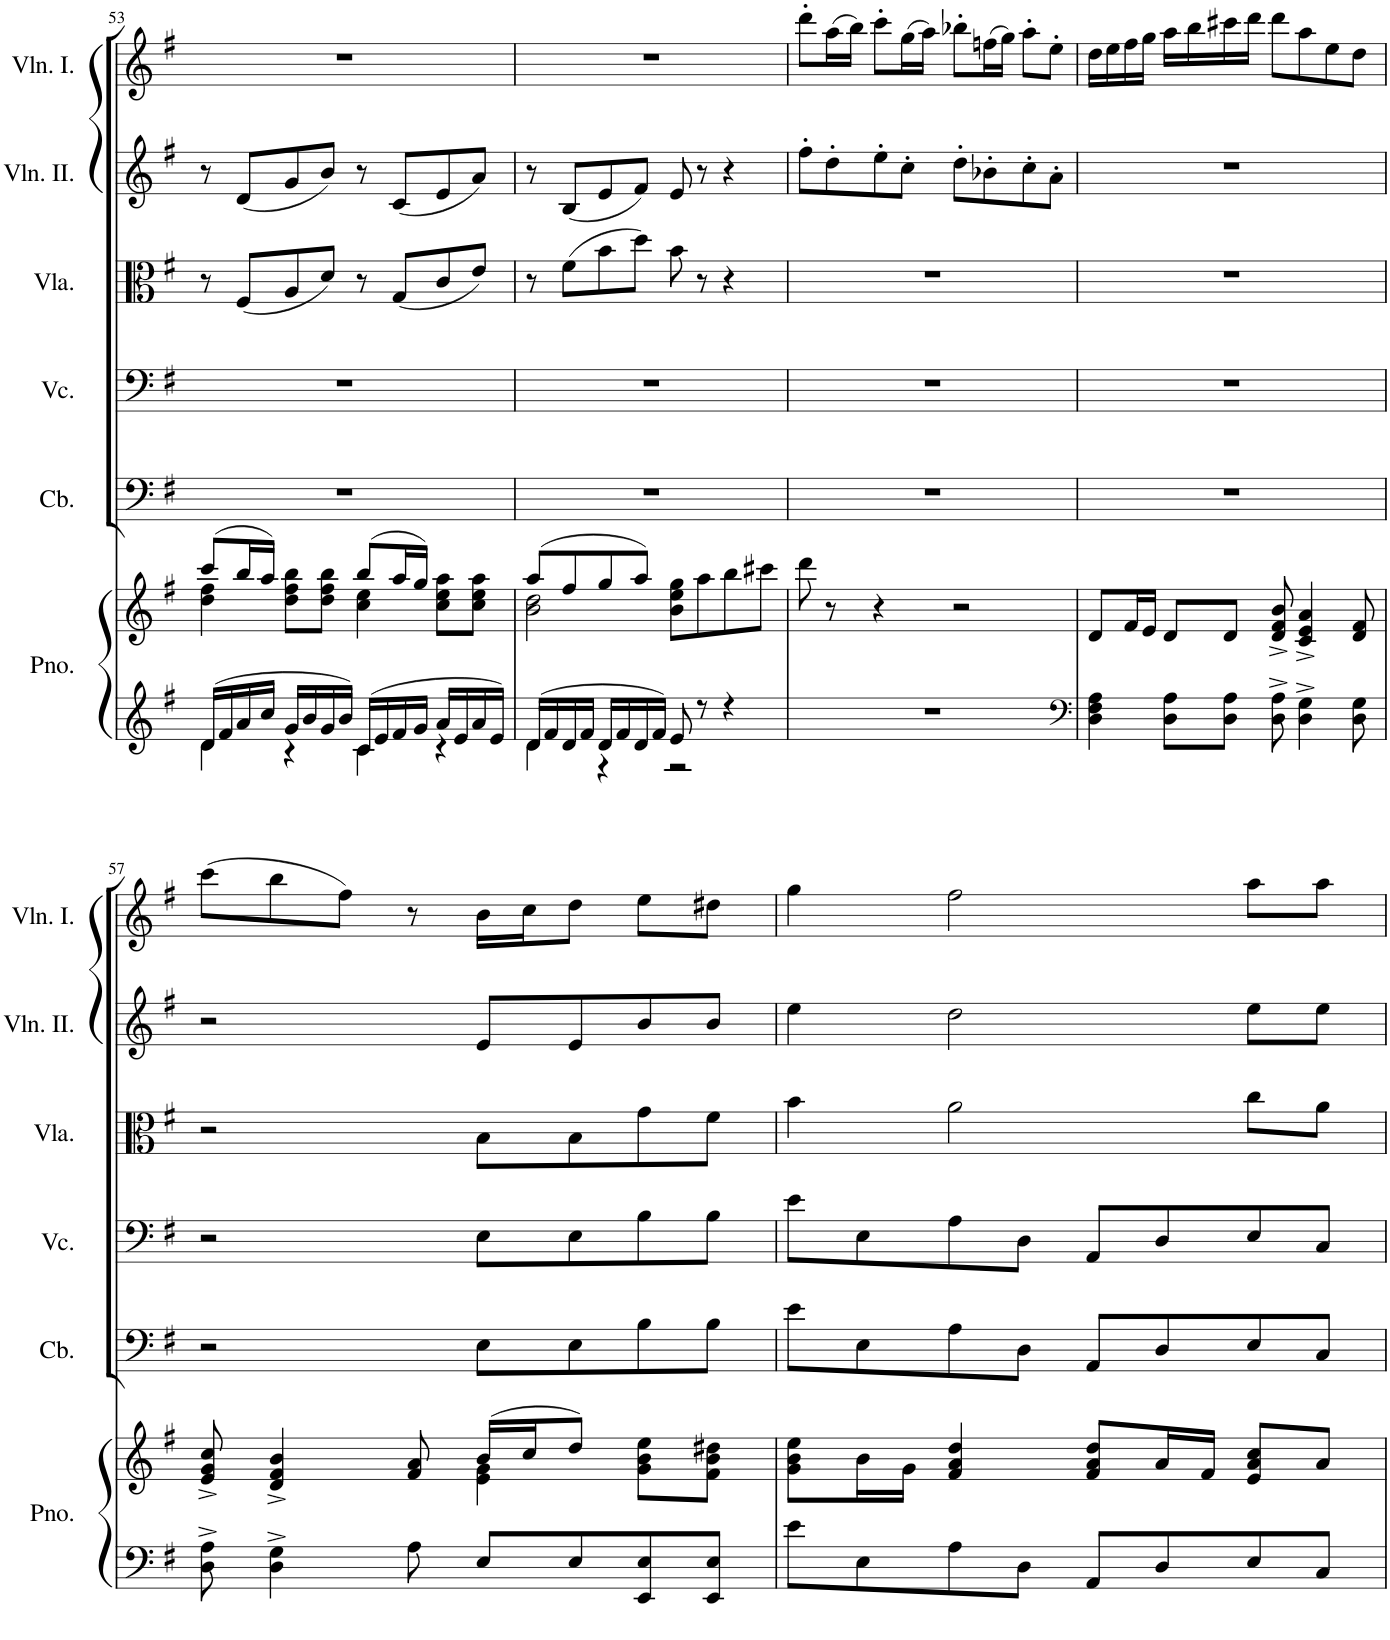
**kern	**kern	**kern	**kern	**kern	**kern	**kern
*part6	*part6	*part5	*part4	*part3	*part2	*part1
*staff7	*staff6	*staff5	*staff4	*staff3	*staff2	*staff1
*I"Piano	*	*I"Contrabass	*I"Violoncello	*I"Viola	*I"Violin II.	*I"Violin I.
*I'Pno.	*	*I'Cb.	*I'Vc.	*I'Vla.	*I'Vln. II.	*I'Vln. I.
!!LO:PB:g=z
*clefF4	*clefG2	*clefF4	*clefF4	*clefC3	*clefG2	*clefG2
*	*	*Trd7c12	*	*	*	*
*k[f#]	*k[f#]	*k[f#]	*k[f#]	*k[f#]	*k[f#]	*k[f#]
*M4/4	*M4/4	*M4/4	*M4/4	*M4/4	*M4/4	*M4/4
=53	=53	=53	=53	=53	=53	=53
*^	*^	*	*	*	*	*
16d/LL	4d\	(8ccc/L	4dd\ 4ff#\	1r	1r	8r	8r	1r
16f#/	.	.	.	.	.	.	.	.
16a/	.	16bb/L	.	.	.	(8F#/L	(8d/L	.
16cc/JJ	.	16aa/JJ)	.	.	.	.	.	.
16g/LL	4r	8dd\ 8ff#\ 8bb\L	4ryy	.	.	8A/	8g/	.
16b/	.	.	.	.	.	.	.	.
16g/	.	8dd\ 8ff#\ 8bb\J	.	.	.	8d/J)	8b/J)	.
16b/JJ	.	.	.	.	.	.	.	.
16c/LL	4c\	(8bb/L	4cc\ 4ee\	.	.	8r	8r	.
16e/	.	.	.	.	.	.	.	.
16f#/	.	16aa/L	.	.	.	(8G/L	(8c/L	.
16g/JJ	.	16gg/JJ)	.	.	.	.	.	.
16a/LL	4r	8cc\ 8ee\ 8aa\L	4ryy	.	.	8c/	8e/	.
16e/	.	.	.	.	.	.	.	.
16a/	.	8cc\ 8ee\ 8aa\J	.	.	.	8e/J)	8a/J)	.
16e/JJ	.	.	.	.	.	.	.	.
=54	=54	=54	=54	=54	=54	=54	=54	=54
16d/LL	4d\	(8aa/L	2b\ 2dd\	1r	1r	8r	8r	1r
16f#/	.	.	.	.	.	.	.	.
16d/	.	8ff#/	.	.	.	(8f#\L	(8B/L	.
16f#/JJ	.	.	.	.	.	.	.	.
16d/LL	4r	8gg/	.	.	.	8b\	8e/	.
16f#/	.	.	.	.	.	.	.	.
16d/	.	8aa/J)	.	.	.	8dd\J)	8f#/J)	.
16f#/JJ	.	.	.	.	.	.	.	.
8e/	2r	8b\ 8ee\ 8gg\L	2ryy	.	.	8b\	8e/	.
8r	.	8aa\	.	.	.	8r	8r	.
4r	.	8bb\	.	.	.	4r	4r	.
.	.	8ccc#X\J	.	.	.	.	.	.
*v	*v	*	*	*	*	*	*	*
*	*v	*v	*	*	*	*	*
=55	=55	=55	=55	=55	=55	=55
1r	8ddd\	1r	1r	1r	8ff#'\L	8ddd'\L
.	8r	.	.	.	8dd'\	(16aa\L
.	.	.	.	.	.	16bb\JJ)
.	4r	.	.	.	8ee'\	8ccc'\L
.	.	.	.	.	8cc'\J	(16gg\L
.	.	.	.	.	.	16aa\JJ)
.	2r	.	.	.	8dd'\L	8bb-X'\L
.	.	.	.	.	8b-X'\	(16ffn\L
.	.	.	.	.	.	16gg\JJ)
.	.	.	.	.	8cc'\	8aa'\L
.	.	.	.	.	8a'\J	8ee'\J
=56	=56	=56	=56	=56	=56	=56
*clefF4	*	*	*	*	*	*
4D\ 4F#\ 4A\	8d/L	1r	1r	1r	1r	16dd\LL
.	.	.	.	.	.	16ee\
.	16f#/L	.	.	.	.	16ff#\
.	16e/JJ	.	.	.	.	16gg\JJ
8D\ 8A\L	8d/L	.	.	.	.	16aa\LL
.	.	.	.	.	.	16bb\
8D\ 8A\J	8d/J	.	.	.	.	16ccc#X\
.	.	.	.	.	.	16ddd\JJ
8D\^ 8A\^	8d/^ 8f#/^ 8b/^	.	.	.	.	8ddd\L
4D\^ 4G\^	4c/^ 4e/^ 4a/^	.	.	.	.	8aa\
.	.	.	.	.	.	8ee\
8D\ 8G\	8d/ 8f#/	.	.	.	.	8dd\J
!!LO:LB:g=z
=57	=57	=57	=57	=57	=57	=57
*	*^	*	*	*	*	*
8D\^ 8A\^	8e/^ 8g/^ 8cc/^	2ryy	2r	2r	2r	2r	(8ccc\L
4D\^ 4G\^	4d/^ 4f#/^ 4b/^	.	.	.	.	.	8bb\
.	.	.	.	.	.	.	8ff#\J)
8A\	8f#/ 8a/	.	.	.	.	.	8r
8E/L	(16b/LL	4e\ 4g\	8E\L	8E\L	8B\L	8e/L	16b\LL
.	16cc/J	.	.	.	.	.	16cc\J
8E/	8dd/J)	.	8E\	8E\	8B\	8e/	8dd\J
8EE/ 8E/	8g\ 8b\ 8ee\L	4ryy	8B\	8B\	8g\	8b/	8ee\L
8EE/ 8E/J	8f#\ 8b\ 8dd#X\J	.	8B\J	8B\J	8f#\J	8b/J	8dd#X\J
*	*v	*v	*	*	*	*	*
=58	=58	=58	=58	=58	=58	=58
8e\L	8g\ 8b\ 8ee\L	8e\L	8e\L	4b\	4ee\	4gg\
8E\	16b\L	8E\	8E\	.	.	.
.	16g\JJ	.	.	.	.	.
8A\	4f#/ 4a/ 4dd/	8A\	8A\	2a\	2dd\	2ff#\
8D\J	.	8D\J	8D\J	.	.	.
8AA/L	8f#/ 8a/ 8dd/L	8AA/L	8AA/L	.	.	.
8D/	16a/L	8D/	8D/	.	.	.
.	16f#/JJ	.	.	.	.	.
8E/	8e/ 8a/ 8cc/L	8E/	8E/	8cc\L	8ee\L	8aa\L
8C/J	8a/J	8C/J	8C/J	8a\J	8ee\J	8aa\J
=	=	=	=	=	=	=
*-	*-	*-	*-	*-	*-	*-
